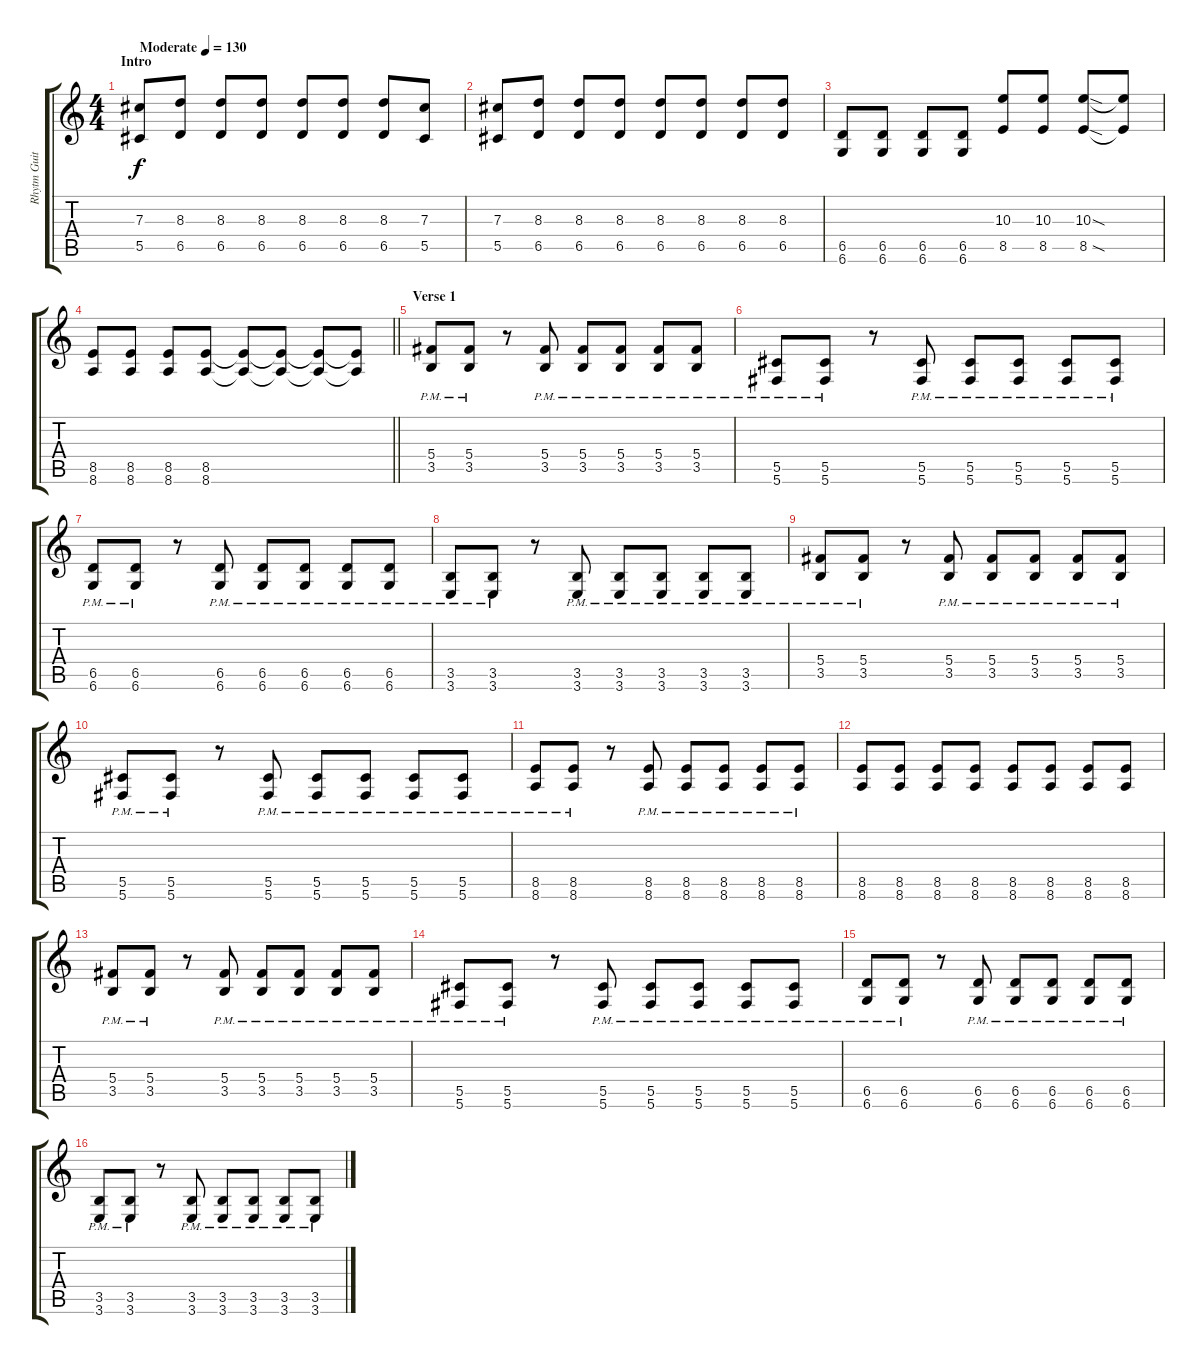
\track ("Rhytm Guitar [R]" "Rhytm Guit") {instrument distortionguitar}
\staff {score tabs}
\tuning (Eb4 Bb3 Gb3 Db3 Ab2 Db2) {hide}
\ts (4 4)
\section ("" "Intro")
\tempo (130 "Moderate")
\clef g2
\ks c
(7.3 5.5).8{dy f instrument distortionguitar} (8.3 6.5).8 (8.3 6.5).8 (8.3 6.5).8 (8.3 6.5).8 (8.3 6.5).8 (8.3 6.5).8 (7.3 5.5).8 |
(7.3 5.5).8 (8.3 6.5).8 (8.3 6.5).8 (8.3 6.5).8 (8.3 6.5).8 (8.3 6.5).8 (8.3 6.5).8 (8.3 6.5).8 |
(6.5 6.6).8 (6.5 6.6).8 (6.5 6.6).8 (6.5 6.6).8 (10.3 8.5).8 (10.3 8.5).8 (10.3{sod} 8.5{sod}).8 (10.3{t} 8.5{t}).8 |
\barLineRight lightlight
(8.5 8.6).8 (8.5 8.6).8 (8.5 8.6).8 (8.5 8.6).8 (8.5{t} 8.6{t}).8 (8.5{t} 8.6{t}).8 (8.5{t} 8.6{t}).8 (8.5{t} 8.6{t}).8 |
\section ("" "Verse 1")
(5.4{pm} 3.5{pm}).8 (5.4{pm} 3.5{pm}).8 r.8 (5.4{pm} 3.5{pm}).8 (5.4{pm} 3.5{pm}).8 (5.4{pm} 3.5{pm}).8 (5.4{pm} 3.5{pm}).8 (5.4{pm} 3.5{pm}).8 |
(5.5{pm} 5.6{pm}).8 (5.5{pm} 5.6{pm}).8 r.8 (5.5{pm} 5.6{pm}).8 (5.5{pm} 5.6{pm}).8 (5.5{pm} 5.6{pm}).8 (5.5{pm} 5.6{pm}).8 (5.5{pm} 5.6{pm}).8 |
(6.5{pm} 6.6{pm}).8 (6.5{pm} 6.6{pm}).8 r.8 (6.5{pm} 6.6{pm}).8 (6.5{pm} 6.6{pm}).8 (6.5{pm} 6.6{pm}).8 (6.5{pm} 6.6{pm}).8 (6.5{pm} 6.6{pm}).8 |
(3.5{pm} 3.6{pm}).8 (3.5{pm} 3.6{pm}).8 r.8 (3.5{pm} 3.6{pm}).8 (3.5{pm} 3.6{pm}).8 (3.5{pm} 3.6{pm}).8 (3.5{pm} 3.6{pm}).8 (3.5{pm} 3.6{pm}).8 |
(5.4{pm} 3.5{pm}).8 (5.4{pm} 3.5{pm}).8 r.8 (5.4{pm} 3.5{pm}).8 (5.4{pm} 3.5{pm}).8 (5.4{pm} 3.5{pm}).8 (5.4{pm} 3.5{pm}).8 (5.4{pm} 3.5{pm}).8 |
(5.5{pm} 5.6{pm}).8 (5.5{pm} 5.6{pm}).8 r.8 (5.5{pm} 5.6{pm}).8 (5.5{pm} 5.6{pm}).8 (5.5{pm} 5.6{pm}).8 (5.5{pm} 5.6{pm}).8 (5.5{pm} 5.6{pm}).8 |
(8.5{pm} 8.6{pm}).8 (8.5{pm} 8.6{pm}).8 r.8 (8.5{pm} 8.6{pm}).8 (8.5{pm} 8.6{pm}).8 (8.5{pm} 8.6{pm}).8 (8.5{pm} 8.6{pm}).8 (8.5{pm} 8.6{pm}).8 |
(8.5 8.6).8 (8.5 8.6).8 (8.5 8.6).8 (8.5 8.6).8 (8.5 8.6).8 (8.5 8.6).8 (8.5 8.6).8 (8.5 8.6).8 |
(5.4{pm} 3.5{pm}).8 (5.4{pm} 3.5{pm}).8 r.8 (5.4{pm} 3.5{pm}).8 (5.4{pm} 3.5{pm}).8 (5.4{pm} 3.5{pm}).8 (5.4{pm} 3.5{pm}).8 (5.4{pm} 3.5{pm}).8 |
(5.5{pm} 5.6{pm}).8 (5.5{pm} 5.6{pm}).8 r.8 (5.5{pm} 5.6{pm}).8 (5.5{pm} 5.6{pm}).8 (5.5{pm} 5.6{pm}).8 (5.5{pm} 5.6{pm}).8 (5.5{pm} 5.6{pm}).8 |
(6.5{pm} 6.6{pm}).8 (6.5{pm} 6.6{pm}).8 r.8 (6.5{pm} 6.6{pm}).8 (6.5{pm} 6.6{pm}).8 (6.5{pm} 6.6{pm}).8 (6.5{pm} 6.6{pm}).8 (6.5{pm} 6.6{pm}).8 |
(3.5{pm} 3.6{pm}).8 (3.5{pm} 3.6{pm}).8 r.8 (3.5{pm} 3.6{pm}).8 (3.5{pm} 3.6{pm}).8 (3.5{pm} 3.6{pm}).8 (3.5{pm} 3.6{pm}).8 (3.5{pm} 3.6{pm}).8
